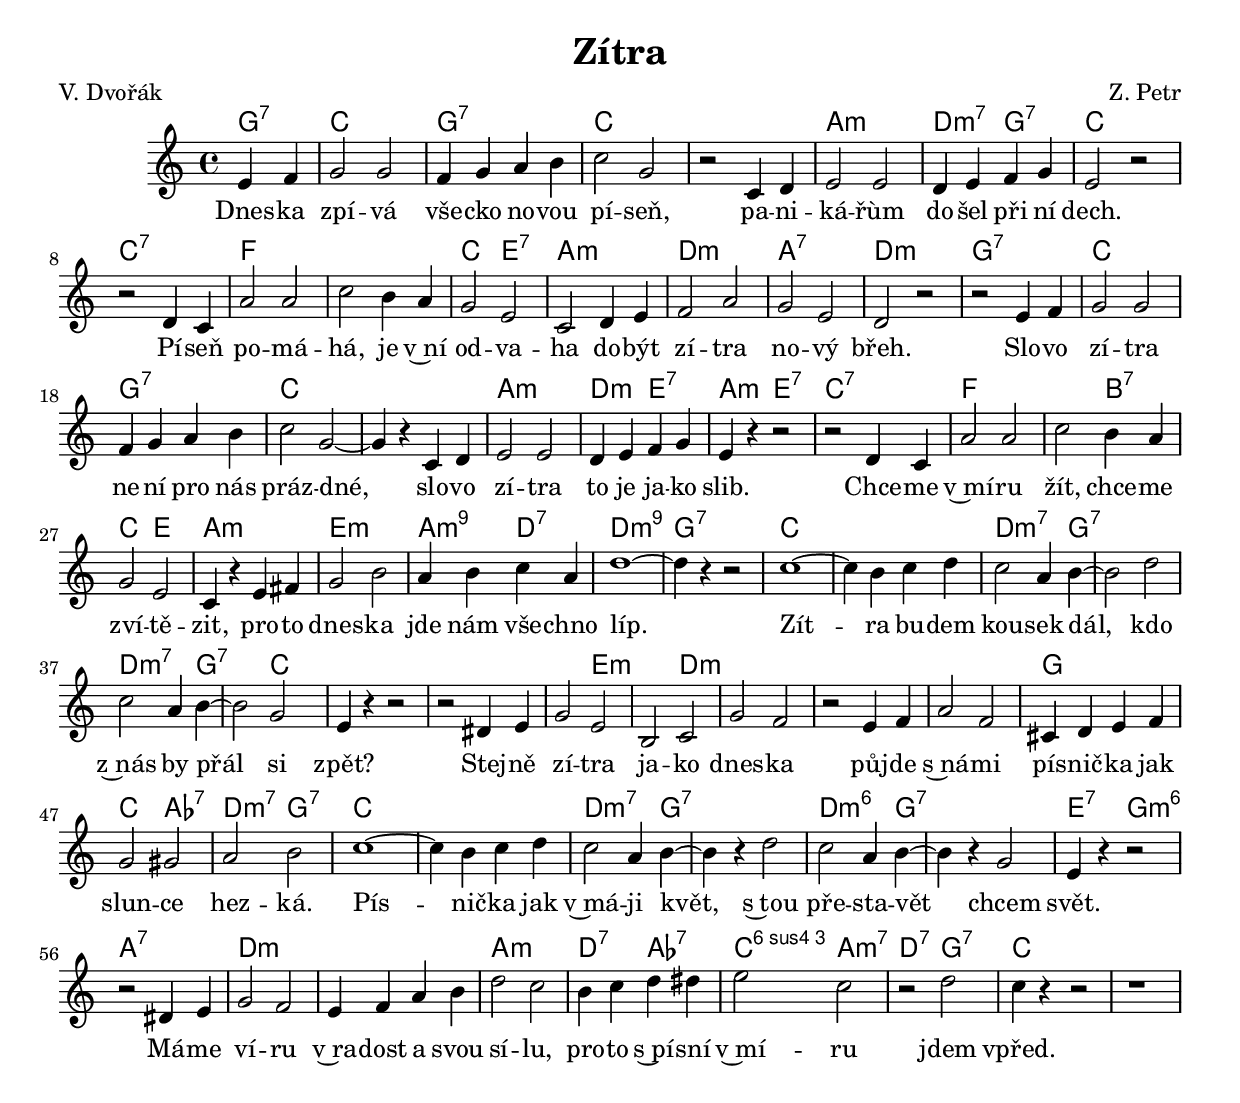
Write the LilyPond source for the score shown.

\version "2.20.0"
\header {
        title = "Zítra"
        composer = "Z. Petr"
	poet = "V. Dvořák"
}

melody = \relative c' {        
\time 4/4 \key c \major
\partial 2
e f | g2 g | f4 g a b | c2 g | r2 c,4 d e2 e | d4 e f g |
e2 r | r d4 c | a'2 a | c b4 a | g2 e | c d4 e | f2 a | g e |
d r | r e4 f | g2 g | f4 g a b | c2 g ~ |  g4 r c, d | e2 e |
d4 e f g | e r r2 | r d4 c | a'2 a | c b4 a | g2 e | c4 r e fis |
g2 b | a4 b c a | d1 ~ |  d4 r r2 | c1 ~ |  c4  b c d | c2 a4 b ~ |
b2 d | c a4 b ~ |  b2 g | e4 r r2 | r dis4 e | g2 e | b c | g' f |
r e4 f | a2 f | cis4 d e f | g2 gis | a b c1 ~ |  c4 b c d |
c2 a4 b ~ |  b r d2 | c a4 b ~ |  b r g2 | e4 r r2 | r dis4 e | g2 f
| e4 f a b | d2 c | b4 c d dis | e2 c | r d c4 r r2 | r1
}

text = \lyricmode {
Dnes -- ka zpí -- vá vše -- cko no -- vou pí -- seň, 
pa -- ni -- ká -- řùm do -- šel při ní dech.
Pí -- seň po -- má -- há, je v~ní od -- va -- ha
do -- být zí -- tra no -- vý břeh.
Slo -- vo zí -- tra ne -- ní pro nás práz -- dné,
slo -- vo zí -- tra to je ja -- ko slib.
Chce -- me v~mí -- ru žít, chce -- me zví -- tě -- zit,
pro -- to dnes -- ka jde nám vše -- chno líp.
Zít -- ra bu -- dem kou -- sek dál,
kdo z~nás by přál si zpět?
Stej -- ně zí -- tra ja -- ko dnes -- ka 
půj -- de s~ná -- mi pís -- nič -- ka jak slun -- ce hez -- ká.
Pís -- nič -- ka jak v~má -- ji květ,
s~tou pře -- sta -- vět chcem svět.
Má -- me ví -- ru v~ra -- dost a svou sí -- lu, 
pro -- to  s~pí -- sní v~mí -- ru
jdem vpřed.
}





accompaniment =\chordmode {
g2:7 c1 g:7 c c | a:m d2:m7 g:7 c s
c1:7 f f c2 e:7 a1:m d:m a:7 d:m g:7
c g:7 c c a:m d2:m e:7 a:m e:7 c1:7 f1.
b2:7 c e a1:m e:m a2:m9 d:7 d1:m9 g:7
c1. c2 d2.:m7 g2.:7 g2:7 d2.:m7 g:7 c4 s
s1 s1. e1:m d:m s1 s1. g1 c2 as:7 d:m7 g:7
c1. c2 d2.:m7 g2:7 s2. d2.:m6 g2:7 s2. e4:7 s
g2:m6 a1:7 d:m d:m a:m d2:7 as:7 c:6.4 a:m7
d:7 g:7 c
		}

                       \score {
                               <<
                                 \new ChordNames {
                                     \set chordChanges = ##t
                                      \accompaniment
                                    }

                                  \new Voice = "one" { \autoBeamOn \melody }
                                  \new Lyrics \lyricsto "one" \text
                               >>
                               \midi  { \tempo 4=250}
                               \layout { linewidth = 20.0\cm}
                       }


